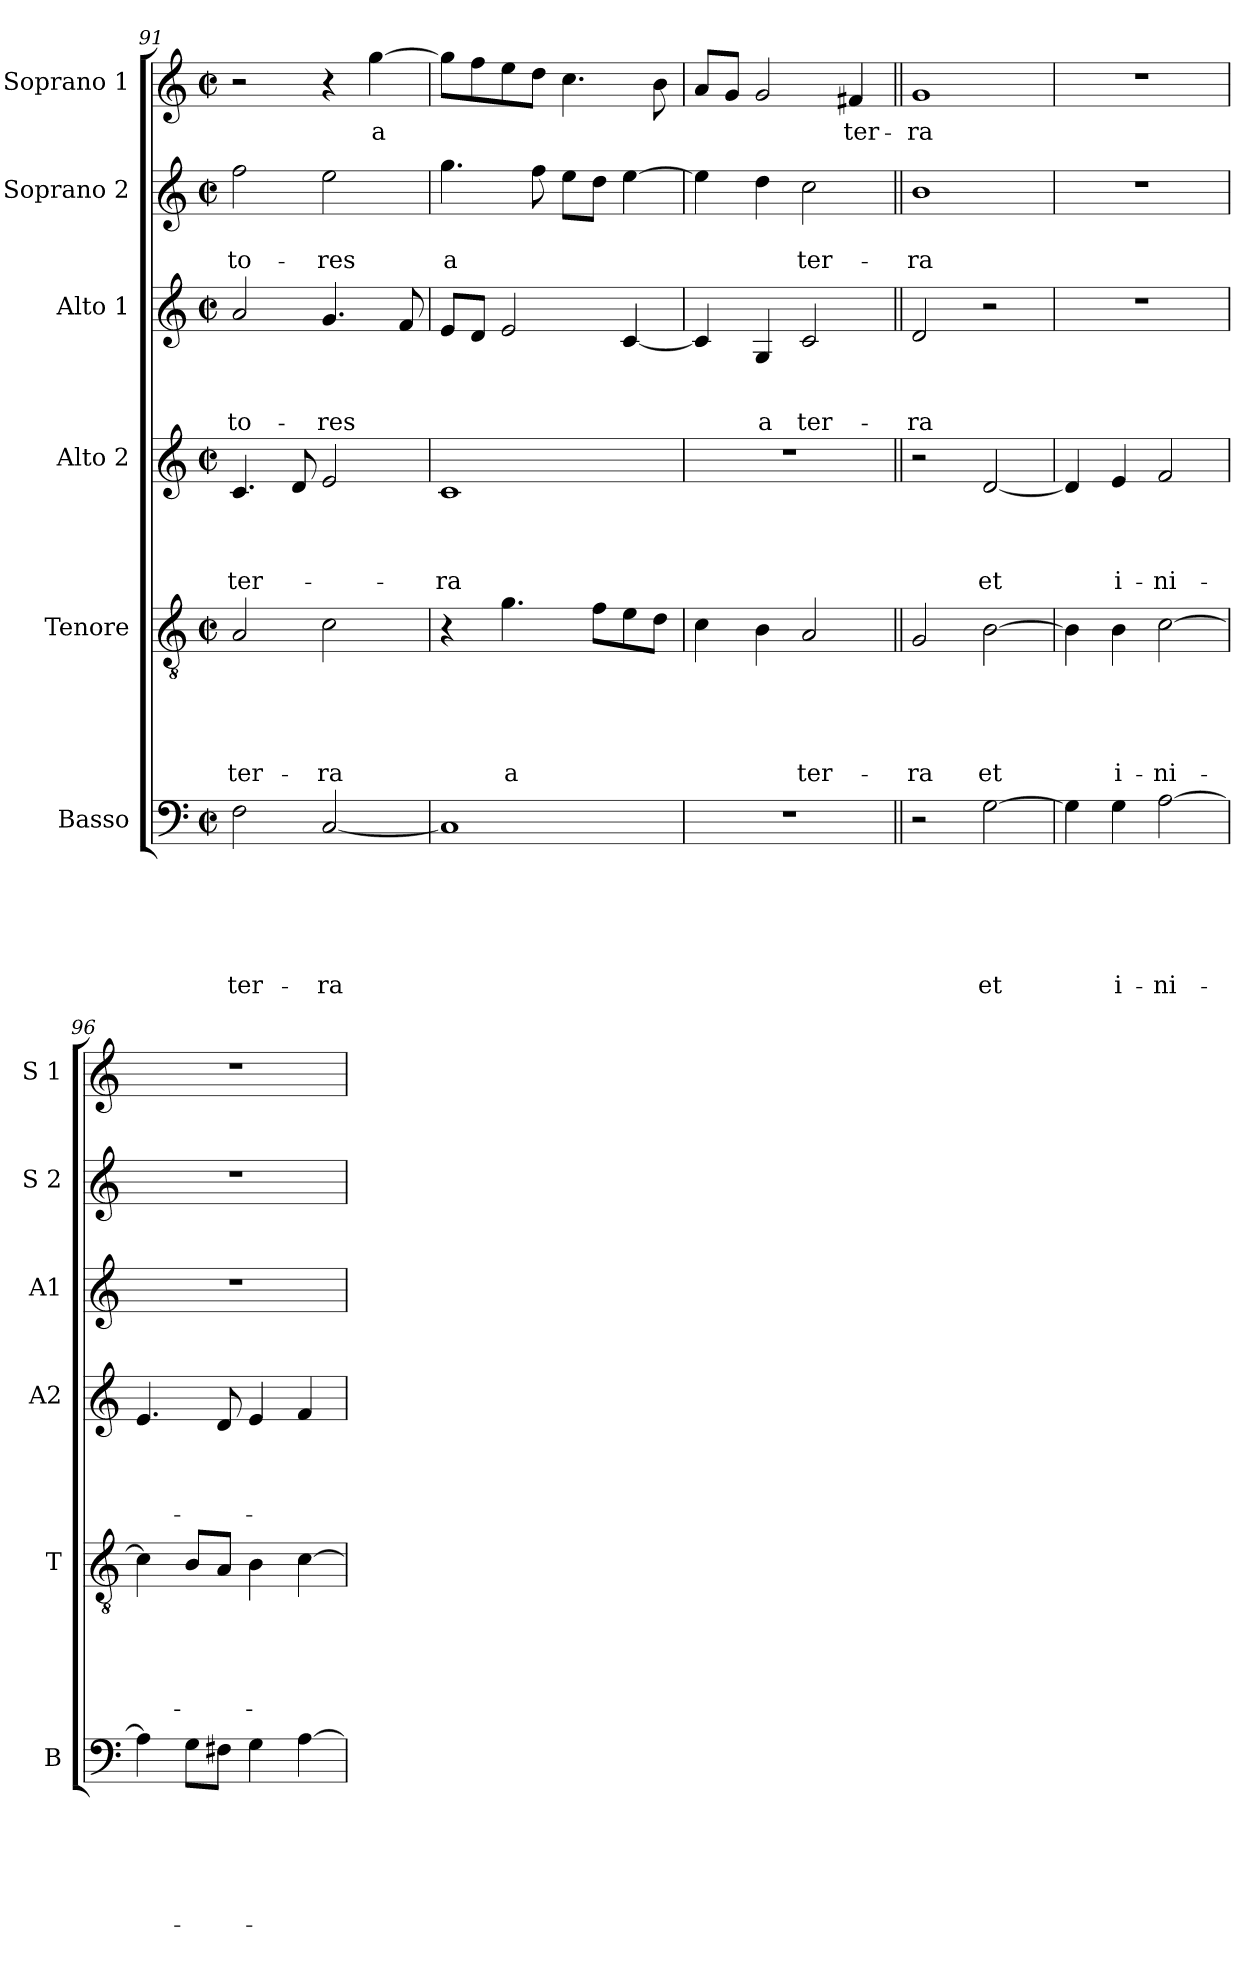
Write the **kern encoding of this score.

**kern	**text	**text	**text	**text	**text	**text	**kern	**text	**text	**text	**text	**text	**kern	**text	**text	**text	**text	**kern	**text	**text	**text	**kern	**text	**text	**kern	**text
*part6	*part6	*part6	*part6	*part6	*part6	*part6	*part5	*part5	*part5	*part5	*part5	*part5	*part4	*part4	*part4	*part4	*part4	*part3	*part3	*part3	*part3	*part2	*part2	*part2	*part1	*part1
*staff6	*staff6	*staff6	*staff6	*staff6	*staff6	*staff6	*staff5	*staff5	*staff5	*staff5	*staff5	*staff5	*staff4	*staff4	*staff4	*staff4	*staff4	*staff3	*staff3	*staff3	*staff3	*staff2	*staff2	*staff2	*staff1	*staff1
*I"Basso	*	*	*	*	*	*	*I"Tenore	*	*	*	*	*	*I"Alto 2	*	*	*	*	*I"Alto 1	*	*	*	*I"Soprano 2	*	*	*I"Soprano 1	*
*I'B	*	*	*	*	*	*	*I'T	*	*	*	*	*	*I'A2	*	*	*	*	*I'A1	*	*	*	*I'S 2	*	*	*I'S 1	*
*clefF4	*	*	*	*	*	*	*clefGv2	*	*	*	*	*	*clefG2	*	*	*	*	*clefG2	*	*	*	*clefG2	*	*	*clefG2	*
*k[]	*	*	*	*	*	*	*k[]	*	*	*	*	*	*k[]	*	*	*	*	*k[]	*	*	*	*k[]	*	*	*k[]	*
*C:	*	*	*	*	*	*	*C:	*	*	*	*	*	*C:	*	*	*	*	*C:	*	*	*	*C:	*	*	*C:	*
*M2/2	*	*	*	*	*	*	*M2/2	*	*	*	*	*	*M2/2	*	*	*	*	*M2/2	*	*	*	*M2/2	*	*	*M2/2	*
*met(c|)	*	*	*	*	*	*	*met(c|)	*	*	*	*	*	*met(c|)	*	*	*	*	*met(c|)	*	*	*	*met(c|)	*	*	*met(c|)	*
=91	=91	=91	=91	=91	=91	=91	=91	=91	=91	=91	=91	=91	=91	=91	=91	=91	=91	=91	=91	=91	=91	=91	=91	=91	=91	=91
!	!	!	!	!	!	!LO:LY:b	!	!	!	!	!	!LO:LY:b	!	!	!	!	!LO:LY:b	!	!	!	!LO:LY:b	!	!	!LO:LY:b	!	!
2F\	.	.	.	.	.	ter-	2A/	.	.	.	.	ter-	4.c/	.	.	.	ter-	2a/	.	.	-to-	2ff\	.	-to-	2r	.
.	.	.	.	.	.	.	.	.	.	.	.	.	8d/	.	.	.	.	.	.	.	.	.	.	.	.	.
!	!	!	!	!	!	!LO:LY:b	!	!	!	!	!	!LO:LY:b	!	!	!	!	!	!	!	!	!LO:LY:b	!	!	!LO:LY:b	!	!
[<2C/	.	.	.	.	.	-ra	2c\	.	.	.	.	-ra	2e/	.	.	.	.	4.g/	.	.	-res	2ee\	.	-res	4r	.
!	!	!	!	!	!	!	!	!	!	!	!	!	!	!	!	!	!	!	!	!	!	!	!	!	!	!LO:LY:b
.	.	.	.	.	.	.	.	.	.	.	.	.	.	.	.	.	.	.	.	.	.	.	.	.	[>4gg\	a
.	.	.	.	.	.	.	.	.	.	.	.	.	.	.	.	.	.	8f/	.	.	.	.	.	.	.	.
=92	=92	=92	=92	=92	=92	=92	=92	=92	=92	=92	=92	=92	=92	=92	=92	=92	=92	=92	=92	=92	=92	=92	=92	=92	=92	=92
!	!	!	!	!	!	!	!	!	!	!	!	!	!	!	!	!	!LO:LY:b	!	!	!	!	!	!	!LO:LY:b	!	!
1C]	.	.	.	.	.	.	4r	.	.	.	.	.	1c	.	.	.	-ra	8e/L	.	.	.	4.gg\	.	a	8gg\L]	.
.	.	.	.	.	.	.	.	.	.	.	.	.	.	.	.	.	.	8d/J	.	.	.	.	.	.	8ff\	.
!	!	!	!	!	!	!	!	!	!	!	!	!LO:LY:b	!	!	!	!	!	!	!	!	!	!	!	!	!	!
.	.	.	.	.	.	.	4.g\	.	.	.	.	a	.	.	.	.	.	2e/	.	.	.	.	.	.	8ee\	.
.	.	.	.	.	.	.	.	.	.	.	.	.	.	.	.	.	.	.	.	.	.	8ff\	.	.	8dd\J	.
.	.	.	.	.	.	.	.	.	.	.	.	.	.	.	.	.	.	.	.	.	.	8ee\L	.	.	4.cc\	.
.	.	.	.	.	.	.	8f\L	.	.	.	.	.	.	.	.	.	.	.	.	.	.	8dd\J	.	.	.	.
.	.	.	.	.	.	.	8e\	.	.	.	.	.	.	.	.	.	.	[<4c/	.	.	.	[>4ee\	.	.	.	.
.	.	.	.	.	.	.	8d\J	.	.	.	.	.	.	.	.	.	.	.	.	.	.	.	.	.	8b\	.
=93	=93	=93	=93	=93	=93	=93	=93	=93	=93	=93	=93	=93	=93	=93	=93	=93	=93	=93	=93	=93	=93	=93	=93	=93	=93	=93
1r	.	.	.	.	.	.	4c\	.	.	.	.	.	1r	.	.	.	.	4c/]	.	.	.	4ee\]	.	.	8a/L	.
.	.	.	.	.	.	.	.	.	.	.	.	.	.	.	.	.	.	.	.	.	.	.	.	.	8g/J	.
!	!	!	!	!	!	!	!	!	!	!	!	!	!	!	!	!	!	!	!	!	!LO:LY:b	!	!	!	!	!
.	.	.	.	.	.	.	4B\	.	.	.	.	.	.	.	.	.	.	4G/	.	.	a	4dd\	.	.	2g/	.
!	!	!	!	!	!	!	!	!	!	!	!	!LO:LY:b	!	!	!	!	!	!	!	!	!LO:LY:b	!	!	!LO:LY:b	!	!
.	.	.	.	.	.	.	2A/	.	.	.	.	ter-	.	.	.	.	.	2c/	.	.	ter-	2cc\	.	ter-	.	.
!	!	!	!	!	!	!	!	!	!	!	!	!	!	!	!	!	!	!	!	!	!	!	!	!	!	!LO:LY:b
.	.	.	.	.	.	.	.	.	.	.	.	.	.	.	.	.	.	.	.	.	.	.	.	.	4f#X/	ter-
!!LO:PB:g=z
=94||	=94||	=94||	=94||	=94||	=94||	=94||	=94||	=94||	=94||	=94||	=94||	=94||	=94||	=94||	=94||	=94||	=94||	=94||	=94||	=94||	=94||	=94||	=94||	=94||	=94||	=94||
!	!	!	!	!	!	!	!	!	!	!	!	!LO:LY:b	!	!	!	!	!	!	!	!	!LO:LY:b	!	!	!LO:LY:b	!	!LO:LY:b
2r	.	.	.	.	.	.	2G/	.	.	.	.	-ra	2r	.	.	.	.	2d/	.	.	-ra	1b	.	-ra	1g	-ra
!	!	!	!	!	!	!LO:LY:b	!	!	!	!	!	!LO:LY:b	!	!	!	!	!LO:LY:b	!	!	!	!	!	!	!	!	!
[>2G\	.	.	.	.	.	et	[>2B\	.	.	.	.	et	[<2d/	.	.	.	et	2r	.	.	.	.	.	.	.	.
=95	=95	=95	=95	=95	=95	=95	=95	=95	=95	=95	=95	=95	=95	=95	=95	=95	=95	=95	=95	=95	=95	=95	=95	=95	=95	=95
4G\]	.	.	.	.	.	.	4B\]	.	.	.	.	.	4d/]	.	.	.	.	1r	.	.	.	1r	.	.	1r	.
!	!	!	!	!	!	!LO:LY:b	!	!	!	!	!	!LO:LY:b	!	!	!	!	!LO:LY:b	!	!	!	!	!	!	!	!	!
4G\	.	.	.	.	.	i-	4B\	.	.	.	.	i-	4e/	.	.	.	i-	.	.	.	.	.	.	.	.	.
!	!	!	!	!	!	!LO:LY:b	!	!	!	!	!	!LO:LY:b	!	!	!	!	!LO:LY:b	!	!	!	!	!	!	!	!	!
[>2A\	.	.	.	.	.	-ni-	[>2c\	.	.	.	.	-ni-	2f/	.	.	.	-ni-	.	.	.	.	.	.	.	.	.
=96	=96	=96	=96	=96	=96	=96	=96	=96	=96	=96	=96	=96	=96	=96	=96	=96	=96	=96	=96	=96	=96	=96	=96	=96	=96	=96
4A\]	.	.	.	.	.	.	4c\]	.	.	.	.	.	4.e/	.	.	.	.	1r	.	.	.	1r	.	.	1r	.
8G\L	.	.	.	.	.	.	8B/L	.	.	.	.	.	.	.	.	.	.	.	.	.	.	.	.	.	.	.
8F#X\J	.	.	.	.	.	.	8A/J	.	.	.	.	.	8d/	.	.	.	.	.	.	.	.	.	.	.	.	.
4G\	.	.	.	.	.	.	4B\	.	.	.	.	.	4e/	.	.	.	.	.	.	.	.	.	.	.	.	.
[>4A\	.	.	.	.	.	.	[>4c\	.	.	.	.	.	4f/	.	.	.	.	.	.	.	.	.	.	.	.	.
=	=	=	=	=	=	=	=	=	=	=	=	=	=	=	=	=	=	=	=	=	=	=	=	=	=	=
*-	*-	*-	*-	*-	*-	*-	*-	*-	*-	*-	*-	*-	*-	*-	*-	*-	*-	*-	*-	*-	*-	*-	*-	*-	*-	*-
